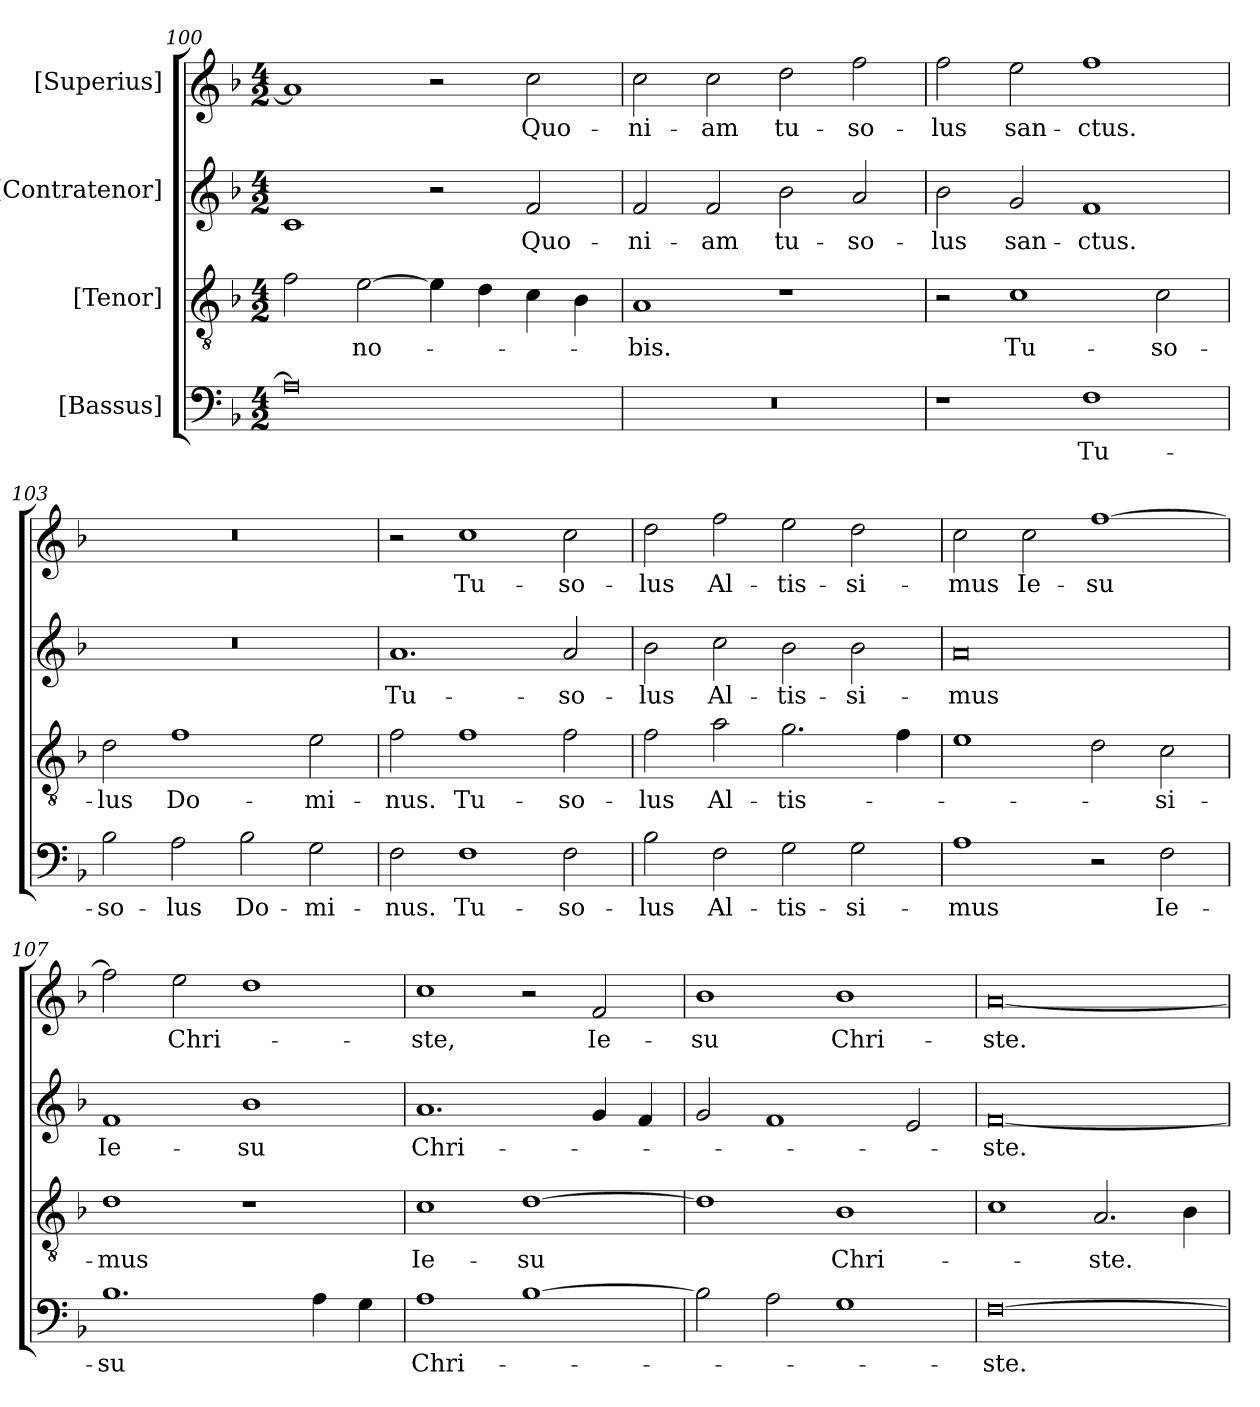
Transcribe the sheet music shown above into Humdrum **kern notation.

**kern	**text	**kern	**text	**kern	**text	**kern	**text
*part4	*part4	*part3	*part3	*part2	*part2	*part1	*part1
*staff4	*staff4	*staff3	*staff3	*staff2	*staff2	*staff1	*staff1
*I"[Bassus]	*	*I"[Tenor]	*	*I"[Contratenor]	*	*I"[Superius]	*
*clefF4	*	*clefGv2	*	*clefG2	*	*clefG2	*
*k[b-]	*	*k[b-]	*	*k[b-]	*	*k[b-]	*
*M4/2	*	*M4/2	*	*M4/2	*	*M4/2	*
=100	=100	=100	=100	=100	=100	=100	=100
0A\]	.	2f\	.	1c/	.	1a/]	.
.	.	[2e\	no-	.	.	.	.
.	.	4e\]	.	2r	.	2r	.
.	.	4d\	.	.	.	.	.
.	.	4c\	.	2f/	Quo-	2cc\	Quo-
.	.	4B-\	.	.	.	.	.
=101	=101	=101	=101	=101	=101	=101	=101
0r	.	1A/	-bis.	2f/	-ni-	2cc\	-ni-
.	.	.	.	2f/	-am	2cc\	-am
.	.	1r	.	2b-\	tu-	2dd\	tu-
.	.	.	.	2a/	so-	2ff\	so-
=102	=102	=102	=102	=102	=102	=102	=102
1r	.	2r	.	2b-\	-lus	2ff\	-lus
.	.	1c\	Tu-	2g/	san-	2ee\	san-
1F\	Tu-	.	.	1f/	-ctus.	1ff\	-ctus.
.	.	2c\	so-	.	.	.	.
=103	=103	=103	=103	=103	=103	=103	=103
2B-\	so-	2d\	-lus	0r	.	0r	.
2A\	-lus	1f\	Do-	.	.	.	.
2B-\	Do-	.	.	.	.	.	.
2G\	-mi-	2e\	-mi-	.	.	.	.
=104	=104	=104	=104	=104	=104	=104	=104
2F\	-nus.	2f\	-nus.	1.a/	Tu-	2r	.
1F\	Tu-	1f\	Tu-	.	.	1cc\	Tu-
2F\	so-	2f\	so-	2a/	-so-	2cc\	so-
=105	=105	=105	=105	=105	=105	=105	=105
2B-\	-lus	2f\	-lus	2b-\	-lus	2dd\	-lus
2F\	Al-	2a\	Al-	2cc\	Al-	2ff\	Al-
2G\	-tis-	2.g\	-tis-	2b-\	-tis-	2ee\	-tis-
2G\	-si-	.	.	2b-\	-si-	2dd\	-si-
.	.	4f\	.	.	.	.	.
=106	=106	=106	=106	=106	=106	=106	=106
1A\	-mus	1e\	.	0a/	-mus	2cc\	-mus
.	.	.	.	.	.	2cc\	Ie-
2r	.	2d\	.	.	.	[1ff\	-su
2F\	Ie-	2c\	-si-	.	.	.	.
=107	=107	=107	=107	=107	=107	=107	=107
1.B-\	-su	1d\	-mus	1f/	Ie-	2ff\]	.
.	.	.	.	.	.	2ee\	Chri-
.	.	1r	.	1b-\	-su	1dd\	.
4A\	.	.	.	.	.	.	.
4G\	.	.	.	.	.	.	.
=108	=108	=108	=108	=108	=108	=108	=108
1A\	Chri-	1c\	Ie-	1.a/	Chri-	1cc\	-ste,
[1B-\	.	[1d\	-su	.	.	2r	.
.	.	.	.	4g/	.	2f/	Ie-
.	.	.	.	4f/	.	.	.
=109	=109	=109	=109	=109	=109	=109	=109
2B-\]	.	1d\]	.	2g/	.	1b-\	-su
2A\	.	.	.	1f/	.	.	.
1G\	.	1B-\	Chri-	.	.	1b-\	Chri-
.	.	.	.	2e/	.	.	.
=110	=110	=110	=110	=110	=110	=110	=110
[0F\	-ste.	1c\	.	[0f/	-ste.	[0a/	-ste.
.	.	2.A/	-ste.	.	.	.	.
.	.	4B-\	.	.	.	.	.
=	=	=	=	=	=	=	=
*-	*-	*-	*-	*-	*-	*-	*-
